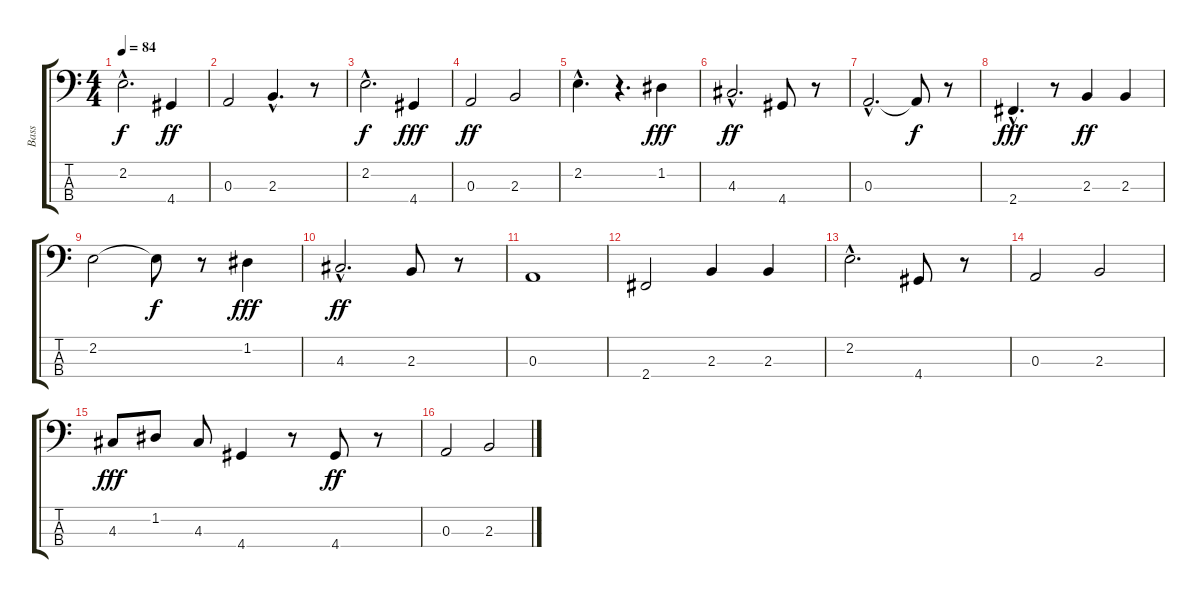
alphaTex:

\track ("Bass    " "Bass    ") {instrument electricbassfinger}
\staff {score tabs}
\tuning (G2 D2 A1 E1) {hide}
\ts (4 4)
\tempo 84
\clef f4
\ks c
2.2{hac}.2{d dy f} 4.4.4{dy ff} |
0.3.2 2.3{hac}.4{d} r.8 |
2.2{hac}.2{d dy f} 4.4.4{dy fff} |
0.3.2{dy ff} 2.3.2 |
2.2{hac}.4{d} r.4{d} 1.2.4{dy fff} |
4.3{hac}.2{d dy ff} 4.4.8 r.8 |
0.3{hac}.2{d} 0.3{t}.8{dy f} r.8 |
2.4{hac}.4{d dy fff} r.8 2.3.4{dy ff} 2.3.4 |
2.2.2 2.2{t}.8{dy f} r.8 1.2.4{dy fff} |
4.3{hac}.2{d dy ff} 2.3.8 r.8 |
0.3.1 |
2.4.2 2.3.4 2.3.4 |
2.2{hac}.2{d} 4.4.8 r.8 |
0.3.2 2.3.2 |
4.3.8{dy fff} 1.2.8 4.3.8 4.4.4 r.8 4.4.8{dy ff} r.8 |
0.3.2 2.3.2
